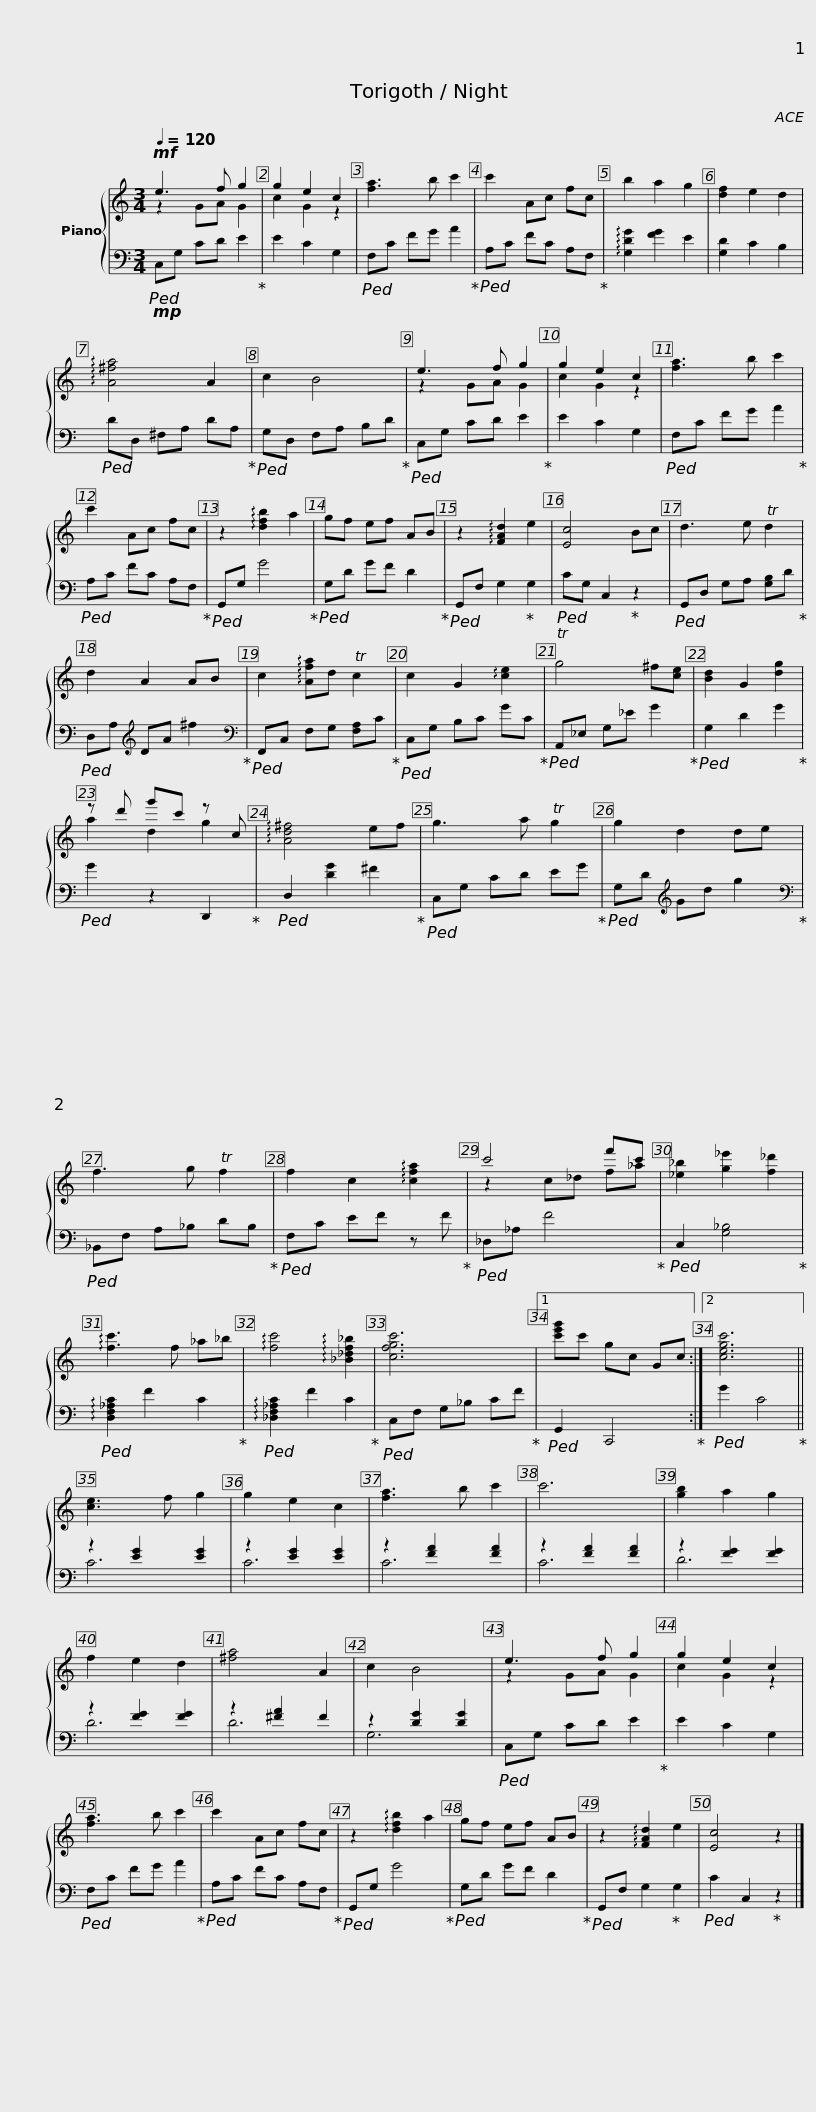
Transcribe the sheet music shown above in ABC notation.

X:1
%%score { ( 1 2 ) | ( 3 4 ) }
L:1/8
Q:1/4=120
M:3/4
I:linebreak $
K:C
V:1 treble
V:2 treble
V:3 bass
V:4 bass
V:1
!mf! e3 f g2 | g2 e2 c2 | [fa]3 b c'2 | c'2 Ac fc | b2 a2 g2 | %5
 [df]2 e2 d2 | !arpeggio![A^fa]4 A2 |$ c2 B4 | e3 f g2 | g2 e2 c2 | %10
 [fa]3 b c'2 | c'2 Ac fc | z2 !arpeggio![dfb]2 a2 | gf ef AB | z2 !arpeggio![FAd]2 e2 |$ %15
 [Ec]4 Bc | d3 e Td2 | d2 A2 AB | c2 !arpeggio![Afa]d Tc2 | c2 G2 !arpeggio![ce]2 | %20
 Tg4 ^f[ce] | [Bd]2 G2 [dg]2 |$ z d' g'c' z c | !arpeggio![Ad^f]4 ef | g3 a Tg2 | %25
 g2 d2 de | f3 g Tf2 | f2 c2 !arpeggio![cfa]2 |$ c'4 f'c' | [_e_b]2 [g_e']2 [f_d']2 | %30
 !arpeggio![fc']3 f _a_b | !arpeggio![fc']4 !arpeggio![_B_df_b]2 | [cfgc']6 |1 [c'e'g']c' gc Gc :|2$ [cegc']6 || %35
 [ce]3 f g2 | g2 e2 c2 | [fa]3 b c'2 | c'6 | [gb]2 a2 g2 | %40
 f2 e2 d2 | [^fa]4 A2 | c2 B4 |$ e3 f g2 | g2 e2 c2 | %45
 [fa]3 b c'2 | c'2 Ac fc | z2 !arpeggio![dfb]2 a2 | gf ef AB | z2 !arpeggio![FAd]2 e2 | %50
 [Ec]4 z2 |] %51
V:2
 z2 GA G2 | c2 G2 z2 | x6 | x6 | x6 | %5
 x6 | x6 |$ x6 | z2 GA G2 | c2 G2 z2 | %10
 x6 | x6 | x6 | x6 | x6 |$ %15
 x6 | x6 | x6 | x6 | x6 | %20
 x6 | x6 |$ a2 d2 g2 | x6 | x6 | %25
 x6 | x6 | x6 |$ z2 c_d f_a | x6 | %30
 x6 | x6 | x6 |1 x6 :|2$ x6 || %35
 x6 | x6 | x6 | x6 | x6 | %40
 x6 | x6 | x6 |$ z2 GA G2 | c2 G2 z2 | %45
 x6 | x6 | x6 | x6 | x6 | %50
 x6 |] %51
V:3
!mp!!ped! C,G, CD E2!ped-up! | E2 C2 G,2 |!ped! F,C FG A2!ped-up! |!ped! A,C FC A,F,!ped-up! | !arpeggio![G,DG]2 [FG]2 E2 | %5
 [G,D]2 C2 B,2 |!ped! DD, ^F,A, DA,!ped-up! |$!ped! G,D, F,A, B,D!ped-up! |!ped! C,G, CD E2!ped-up! | E2 C2 G,2 | %10
!ped! F,C FG A2!ped-up! |!ped! A,C FC A,F,!ped-up! |!ped! G,,G, G4!ped-up! |!ped! G,D GF D2!ped-up! |!ped! G,,F, G,2!ped-up! G,2 |$ %15
!ped! CG, C,2!ped-up! z2 |!ped! G,,D, G,A, [G,B,]D!ped-up! |!ped! D,A,[K:treble] DA ^f2!ped-up! |[K:bass]!ped! F,,C, F,G, [F,A,]C!ped-up! |!ped! C,G, B,C GC!ped-up! | %20
!ped! A,,_E, G,_E G2!ped-up! |!ped! G,2 D2 G2!ped-up! |$!ped! G2 z2 D,,2!ped-up! |!ped! D,2 [DG]2 ^F2!ped-up! |!ped! C,G, CD EG!ped-up! | %25
!ped! G,D[K:treble] Gd g2!ped-up! |[K:bass]!ped! _B,,F, A,_B, DB,!ped-up! |!ped! F,C EF z F!ped-up! |$!ped! _D,_A, F4!ped-up! |!ped! C,2 [G,_B,]4!ped-up! | %30
!ped! !arpeggio![D,F,_A,C]2 F2 C2!ped-up! |!ped! !arpeggio![_D,F,_A,C]2 F2 C2!ped-up! |!ped! C,F, G,_B, CF!ped-up! |1!ped! G,,2 C,,4!ped-up! :|2$!ped! G2 C4!ped-up! || %35
 z2 [EG]2 [EG]2 | z2 [EG]2 [EG]2 | z2 [FA]2 [FA]2 | z2 [FA]2 [FA]2 | z2 [FG]2 [FG]2 | %40
 z2 [FG]2 [FG]2 | z2 [^FA]2 F2 | z2 [DG]2 [DG]2 |$!ped! C,G, CD E2!ped-up! | E2 C2 G,2 | %45
!ped! F,C FG A2!ped-up! |!ped! A,C FC A,F,!ped-up! |!ped! G,,G, G4!ped-up! |!ped! G,D GF D2!ped-up! |!ped! G,,F, G,2!ped-up! G,2 | %50
!ped! C2 C,2!ped-up! z2 |] %51
V:4
 x6 | x6 | x6 | x6 | x6 | %5
 x6 | x6 |$ x6 | x6 | x6 | %10
 x6 | x6 | x6 | x6 | x6 |$ %15
 x6 | x6 | x2[K:treble] x4 |[K:bass] x6 | x6 | %20
 x6 | x6 |$ x6 | x6 | x6 | %25
 x2[K:treble] x4 |[K:bass] x6 | x6 |$ x6 | x6 | %30
 x6 | x6 | x6 |1 x6 :|2$ x6 || %35
 C6 | C6 | C6 | C6 | D6 | %40
 D6 | D6 | G,6 |$ x6 | x6 | %45
 x6 | x6 | x6 | x6 | x6 | %50
 x6 |] %51
